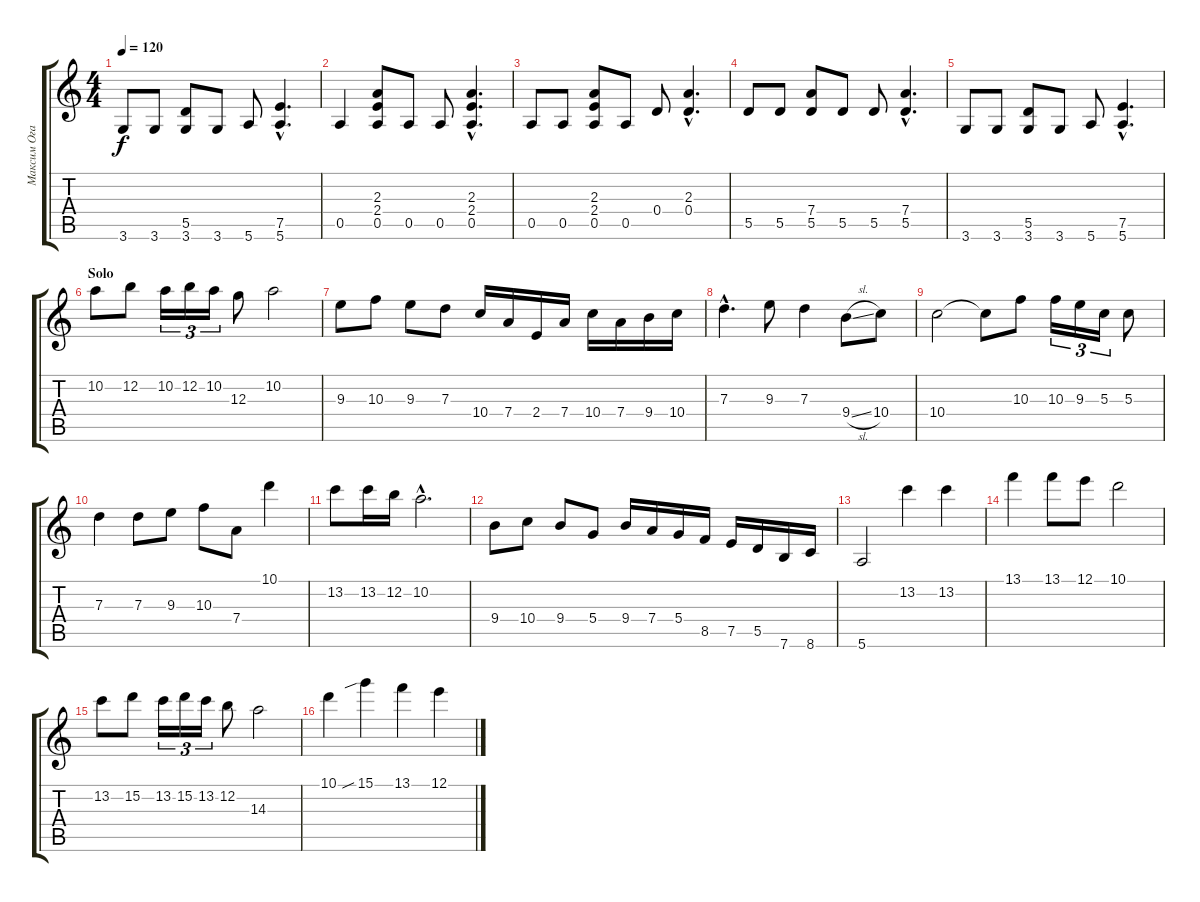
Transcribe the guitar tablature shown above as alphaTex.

\track ("Максим Огарь" "Максим Ога") {instrument acousticguitarsteel}
\staff {score tabs}
\tuning (E4 B3 G3 D3 A2 E2) {hide}
\ts (4 4)
\tempo 120
\clef g2
\ks c
3.6.8{dy f} 3.6.8 (5.5 3.6).8 3.6.8 5.6.8 (7.5{hac} 5.6{hac}).4{d} |
0.5.4 (2.3 2.4 0.5).8 0.5.8 0.5.8 (2.3{hac} 2.4{hac} 0.5{hac}).4{d} |
0.5.8 0.5.8 (2.3 2.4 0.5).8 0.5.8 0.4.8 (2.3{hac} 0.4{hac}).4{d} |
5.5.8 5.5.8 (7.4 5.5).8 5.5.8 5.5.8 (7.4{hac} 5.5{hac}).4{d} |
3.6.8 3.6.8 (5.5 3.6).8 3.6.8 5.6.8 (7.5{hac} 5.6{hac}).4{d} |
\section ("" "Solo")
10.2.8{volume 14} 12.2.8 10.2.16{tu (3 2)} 12.2.16{tu (3 2)} 10.2.16{tu (3 2)} 12.3.8 10.2.2 |
9.3.8 10.3.8 9.3.8 7.3.8 10.4.16 7.4.16 2.4.16 7.4.16 10.4.16 7.4.16 9.4.16 10.4.16 |
7.3{hac}.4{d} 9.3.8 7.3.4 9.4{sl}.8 10.4.8 |
10.4.2 10.4{t}.8 10.3.8 10.3.16{tu (3 2)} 9.3.16{tu (3 2)} 5.3.16{tu (3 2)} 5.3.8 |
7.3.4 7.3.8 9.3.8 10.3.8 7.4.8 10.1.4 |
13.2.8 13.2.16 12.2.16 10.2{hac}.2{d} |
9.4.8 10.4.8 9.4.8 5.4.8 9.4.16 7.4.16 5.4.16 8.5.16 7.5.16 5.5.16 7.6.16 8.6.16 |
5.6.2 13.2.4 13.2.4 |
13.1.4 13.1.8 12.1.8 10.1.2 |
13.2.8 15.2.8 13.2.16{tu (3 2)} 15.2.16{tu (3 2)} 13.2.16{tu (3 2)} 12.2.8 14.3.2 |
10.1.4 15.1{sib}.4 13.1.4 12.1.4
